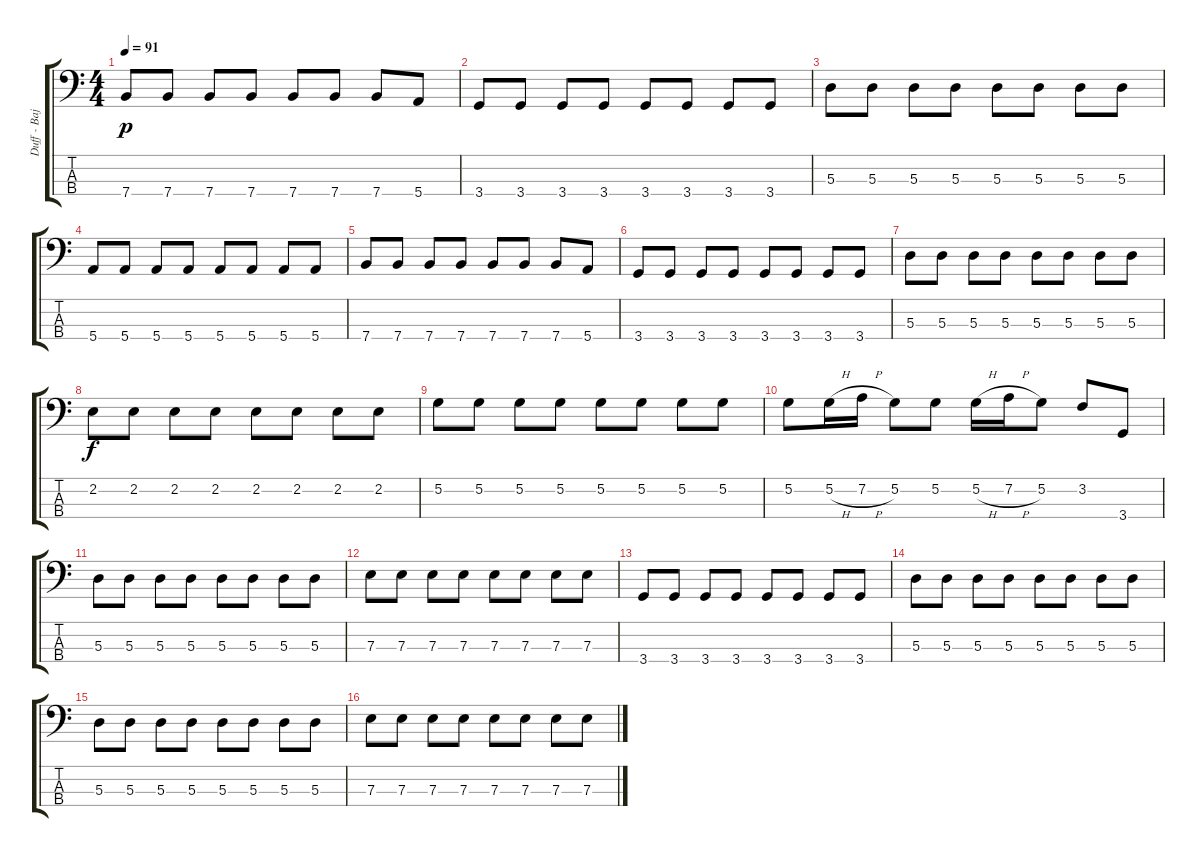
\track ("Duff - Bajo" "Duff - Baj") {instrument electricbasspick}
\staff {score tabs}
\tuning (G2 D2 A1 E1) {hide}
\ts (4 4)
\tempo 91
\clef f4
\ks c
7.4.8{dy p} 7.4.8 7.4.8 7.4.8 7.4.8 7.4.8 7.4.8 5.4.8 |
3.4.8 3.4.8 3.4.8 3.4.8 3.4.8 3.4.8 3.4.8 3.4.8 |
5.3.8 5.3.8 5.3.8 5.3.8 5.3.8 5.3.8 5.3.8 5.3.8 |
5.4.8 5.4.8 5.4.8 5.4.8 5.4.8 5.4.8 5.4.8 5.4.8 |
7.4.8 7.4.8 7.4.8 7.4.8 7.4.8 7.4.8 7.4.8 5.4.8 |
3.4.8 3.4.8 3.4.8 3.4.8 3.4.8 3.4.8 3.4.8 3.4.8 |
5.3.8 5.3.8 5.3.8 5.3.8 5.3.8 5.3.8 5.3.8 5.3.8 |
2.2.8{dy f} 2.2.8 2.2.8 2.2.8 2.2.8 2.2.8 2.2.8 2.2.8 |
5.2.8 5.2.8 5.2.8 5.2.8 5.2.8 5.2.8 5.2.8 5.2.8 |
5.2.8 5.2{h}.16 7.2{h}.16 5.2.8 5.2.8 5.2{h}.16 7.2{h}.16 5.2.8 3.2.8 3.4.8 |
5.3.8 5.3.8 5.3.8 5.3.8 5.3.8 5.3.8 5.3.8 5.3.8 |
7.3.8 7.3.8 7.3.8 7.3.8 7.3.8 7.3.8 7.3.8 7.3.8 |
3.4.8 3.4.8 3.4.8 3.4.8 3.4.8 3.4.8 3.4.8 3.4.8 |
5.3.8 5.3.8 5.3.8 5.3.8 5.3.8 5.3.8 5.3.8 5.3.8 |
5.3.8 5.3.8 5.3.8 5.3.8 5.3.8 5.3.8 5.3.8 5.3.8 |
7.3.8 7.3.8 7.3.8 7.3.8 7.3.8 7.3.8 7.3.8 7.3.8
